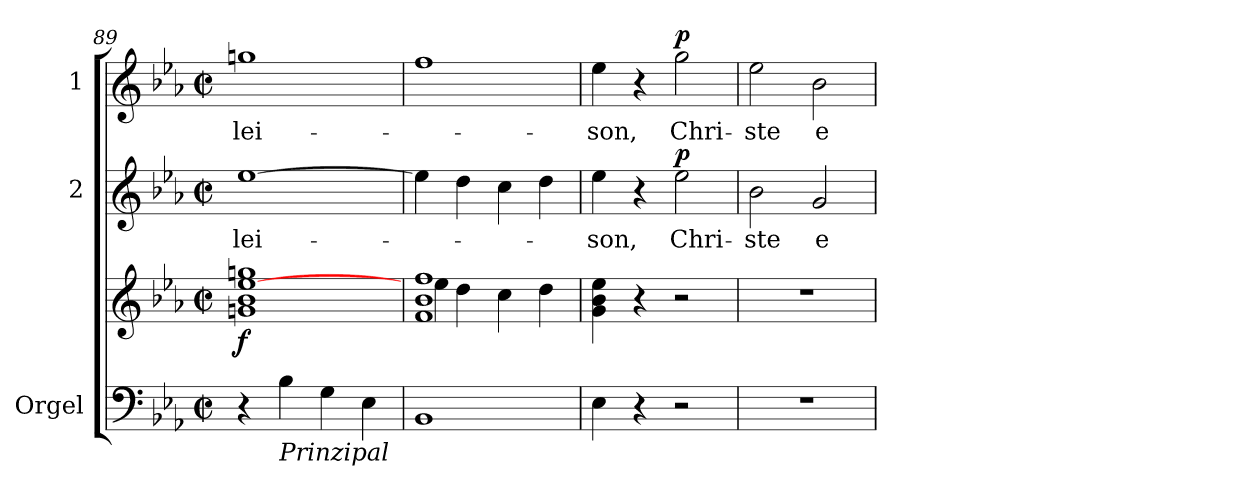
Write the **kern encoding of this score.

**kern	**kern	**dynam	**kern	**text	**dynam	**kern	**text	**dynam
*part3	*part3	*part3	*part2	*part2	*part2	*part1	*part1	*part1
*staff4	*staff3	*staff3/4	*staff2	*staff2	*staff2	*staff1	*staff1	*staff1
*I"Orgel	*	*	*I"2	*	*	*I"1	*	*
*I'Org.	*	*	*	*	*	*	*	*
*clefF4	*clefG2	*	*clefG2	*	*	*clefG2	*	*
*k[b-e-a-]	*k[b-e-a-]	*	*k[b-e-a-]	*	*	*k[b-e-a-]	*	*
*E-:	*E-:	*	*E-:	*	*	*E-:	*	*
*M2/2	*M2/2	*	*M2/2	*	*	*M2/2	*	*
*met(c|)	*met(c|)	*	*met(c|)	*	*	*met(c|)	*	*
=89	=89	=89	=89	=89	=89	=89	=89	=89
!	!	!LO:DY:b	!	!LO:LY:b	!	!	!LO:LY:b	!
4r	1gn 1b- [1ee- 1ggn	f	[1ee-	-lei-	.	1ggn	-lei-	.
!LO:TX:b:i:t=Prinzipal	!	!	!	!	!	!	!	!
4B-\	.	.	.	.	.	.	.	.
4G\	.	.	.	.	.	.	.	.
4E-\	.	.	.	.	.	.	.	.
=90	=90	=90	=90	=90	=90	=90	=90	=90
*	*^	*	*	*	*	*	*	*
1BB-	1f 1b- 1ff	4ee-\	.	4ee-\]	.	.	1ff	.	.
.	.	4dd\	.	4dd\	.	.	.	.	.
.	.	4cc\	.	4cc\	.	.	.	.	.
.	.	4dd\	.	4dd\	.	.	.	.	.
=91	=91	=91	=91	=91	=91	=91	=91	=91	=91
!	!	!	!	!	!LO:LY:b	!	!	!LO:LY:b	!
*	*v	*v	*	*	*	*	*	*	*
4E-\	4g\ 4b-\ 4ee-\	.	4ee-\	-son,	.	4ee-\	-son,	.
4r	4r	.	4r	.	.	4r	.	.
!	!	!	!	!LO:LY:b	!LO:DY:a	!	!LO:LY:b	!LO:DY:a
2r	2r	.	2ee-\	Chri-	p	2gg\	Chri-	p
!!LO:LB:g=z
=92	=92	=92	=92	=92	=92	=92	=92	=92
!	!	!	!	!LO:LY:b	!	!	!LO:LY:b	!
1r	1r	.	2b-\	-ste	.	2ee-\	-ste	.
!	!	!	!	!LO:LY:b	!	!	!LO:LY:b	!
.	.	.	2g/	e-	.	2b-\	e-	.
=	=	=	=	=	=	=	=	=
*-	*-	*-	*-	*-	*-	*-	*-	*-
